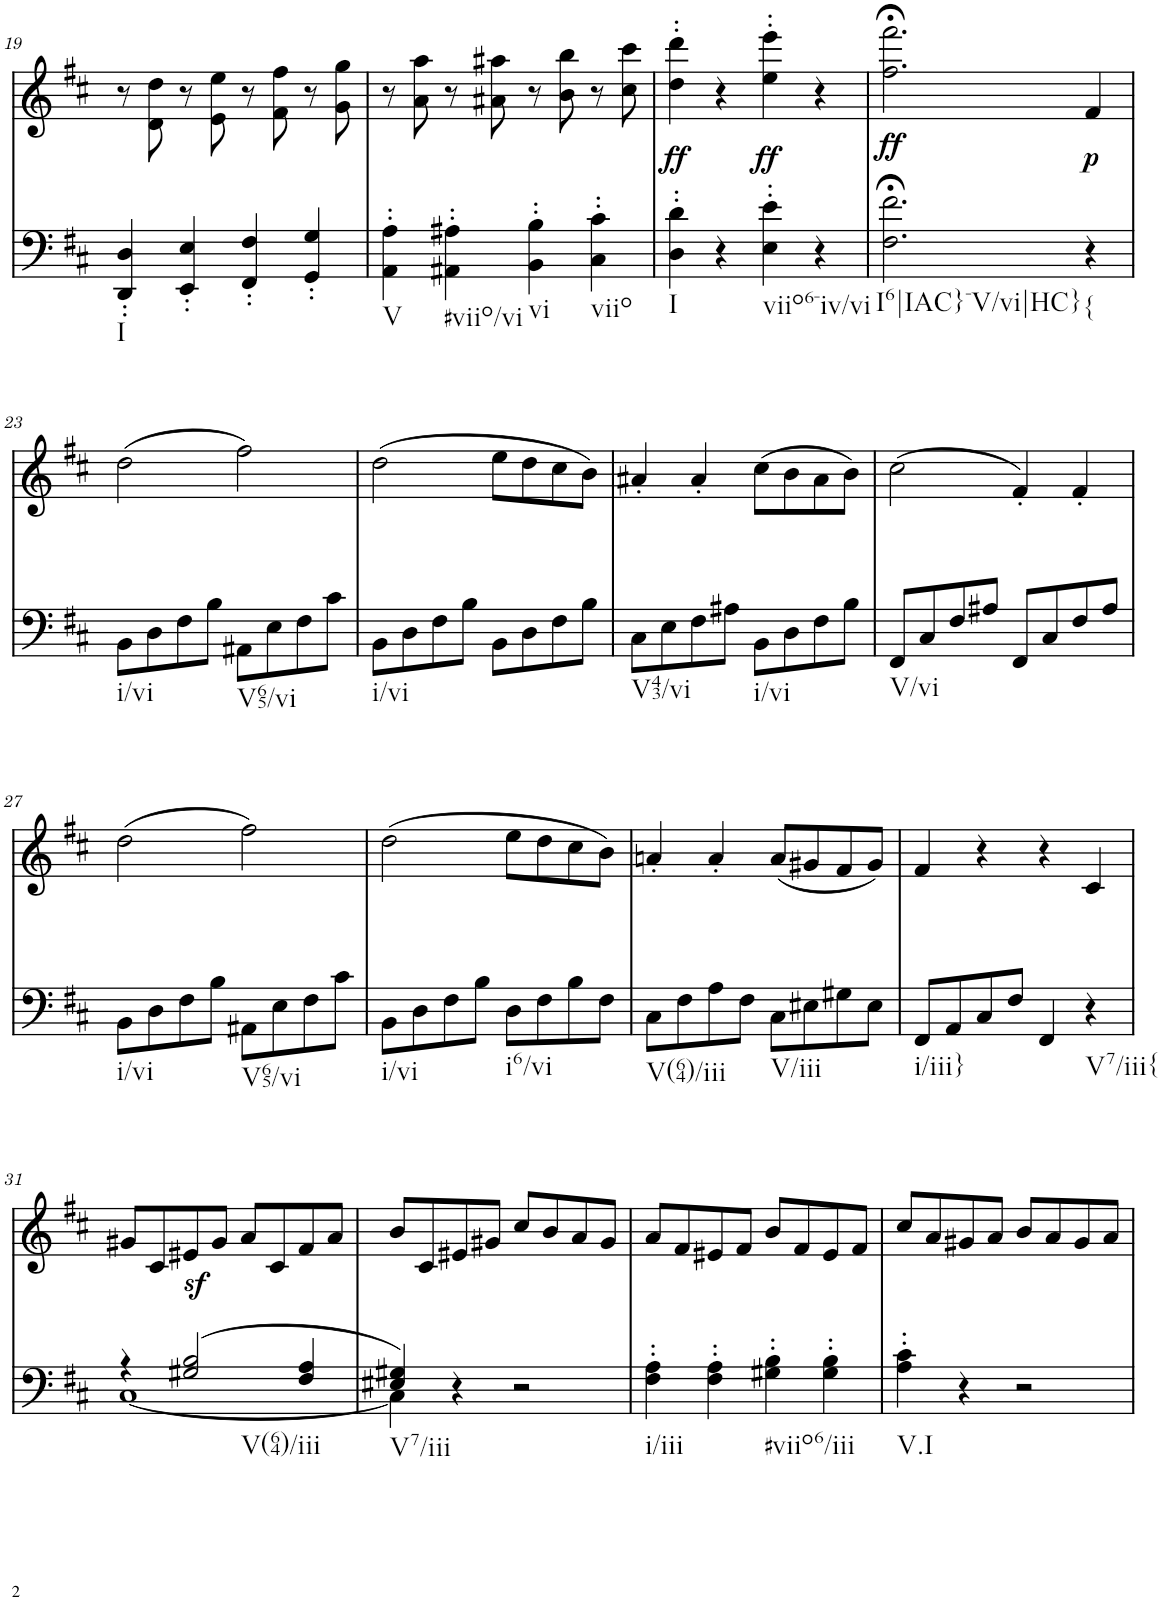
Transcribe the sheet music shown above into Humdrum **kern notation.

**kern	**kern	**text	**dynam
*part2	*part1	*part1	*part1
*staff2	*staff1	*staff1	*staff1
*I"piano	*I"piano	*	*
*I'Pno	*I'Pno	*	*
!!LO:PB:g=z
*clefF4	*clefG2	*	*
*k[f#c#]	*k[f#c#]	*	*
*D:	*D:	*	*
*M4/4	*M4/4	*	*
=19	=19	=19	=19
!LO:TX:b:t=I	!	!	!
4DD/' 4D/'	8r	.	.
.	8d\ 8dd\	.	.
4EE/' 4E/'	8r	.	.
.	8e\ 8ee\	.	.
4FF#/' 4F#/'	8r	.	.
.	8f#\ 8ff#\	.	.
4GG/' 4G/'	8r	.	.
.	8g\ 8gg\	.	.
=20	=20	=20	=20
!LO:TX:b:t=V	!	!	!
4AA\' 4A\'	8r	.	.
.	8a\ 8aa\	.	.
!LO:TX:b:t=#viio/vi	!	!	!
4AA#X\' 4A#X\'	8r	.	.
.	8a#X\ 8aa#X\	.	.
!LO:TX:b:t=vi	!	!	!
4BB\' 4B\'	8r	.	.
.	8b\ 8bb\	.	.
!LO:TX:b:t=viio	!	!	!
4C#\' 4c#\'	8r	.	.
.	8cc#\ 8ccc#\	.	.
=21	=21	=21	=21
!LO:TX:b:t=I	!	!	!
!	!	!LO:LY:b	!LO:DY:b
4D\' 4d\'	4dd\' 4ddd\'	ff	ff
4r	4r	.	.
!LO:TX:b:t=viio6-iv/vi	!	!	!
!	!	!LO:LY:b	!LO:DY:b
4E\' 4e\'	4ee\' 4eee\'	ff	ff
4r	4r	.	.
=22	=22	=22	=22
!LO:TX:b:t=I6|IAC}-V/vi|HC}	!	!	!
!	!	!LO:LY:b	!LO:DY:b
2.F#\;< 2.f#\;<	2.ff#\;< 2.fff#\;<	ff	ff
!LO:TX:b:t={	!	!	!
!	!	!LO:LY:b	!LO:DY:b
4r	4f#/	p	p
!!LO:LB:g=z
=23	=23	=23	=23
!LO:TX:b:t=i/vi	!	!	!
8BB\L	(2dd\	.	.
8D\	.	.	.
8F#\	.	.	.
8B\J	.	.	.
!LO:TX:b:t=V65/vi	!	!	!
8AA#X\L	2ff#\)	.	.
8E\	.	.	.
8F#\	.	.	.
8c#\J	.	.	.
=24	=24	=24	=24
!LO:TX:b:t=i/vi	!	!	!
8BB\L	(2dd\	.	.
8D\	.	.	.
8F#\	.	.	.
8B\J	.	.	.
8BB\L	8ee\L	.	.
8D\	8dd\	.	.
8F#\	8cc#\	.	.
8B\J	8b\J)	.	.
=25	=25	=25	=25
!LO:TX:b:t=V43/vi	!	!	!
8C#\L	4a#X'/	.	.
8E\	.	.	.
8F#\	4a#'/	.	.
8A#X\J	.	.	.
!LO:TX:b:t=i/vi	!	!	!
8BB\L	(8cc#\L	.	.
8D\	8b\	.	.
8F#\	8a#\	.	.
8B\J	8b\J)	.	.
=26	=26	=26	=26
!LO:TX:b:t=V/vi	!	!	!
8FF#/L	(2cc#\	.	.
8C#/	.	.	.
8F#/	.	.	.
8A#X/J	.	.	.
8FF#/L	4f#'/)	.	.
8C#/	.	.	.
8F#/	4f#'/	.	.
8A#/J	.	.	.
!!LO:LB:g=z
=27	=27	=27	=27
!LO:TX:b:t=i/vi	!	!	!
8BB\L	(2dd\	.	.
8D\	.	.	.
8F#\	.	.	.
8B\J	.	.	.
!LO:TX:b:t=V65/vi	!	!	!
8AA#X\L	2ff#\)	.	.
8E\	.	.	.
8F#\	.	.	.
8c#\J	.	.	.
=28	=28	=28	=28
!LO:TX:b:t=i/vi	!	!	!
8BB\L	(2dd\	.	.
8D\	.	.	.
8F#\	.	.	.
8B\J	.	.	.
!LO:TX:b:t=i6/vi	!	!	!
8D\L	8ee\L	.	.
8F#\	8dd\	.	.
8B\	8cc#\	.	.
8F#\J	8b\J)	.	.
=29	=29	=29	=29
!LO:TX:b:t=V(64)/iii	!	!	!
8C#\L	4an'/	.	.
8F#\	.	.	.
8A\	4a'/	.	.
8F#\J	.	.	.
!LO:TX:b:t=V/iii	!	!	!
8C#\L	(8a/L	.	.
8E#X\	8g#X/	.	.
8G#X\	8f#/	.	.
8E#\J	8g#/J)	.	.
=30	=30	=30	=30
!LO:TX:b:t=i/iii}	!	!	!
8FF#/L	4f#/	.	.
8AA/	.	.	.
8C#/	4r	.	.
8F#/J	.	.	.
4FF#/	4r	.	.
!LO:TX:b:t=V7/iii{	!	!	!
4r	4c#/	.	.
!!LO:LB:g=z
=31	=31	=31	=31
*^	*	*	*
4r	[1C#	8g#X/L	.	.
.	.	8c#/	.	.
!LO:TX:b:t=V(64)/iii	!	!	!	!
(2G#X/ 2B/	.	8e#Xz</	.	.
.	.	8g#/J	.	.
.	.	8a/L	.	.
.	.	8c#/	.	.
4F#/ 4A/	.	8f#/	.	.
.	.	8a/J	.	.
=32	=32	=32	=32	=32
!LO:TX:b:t=V7/iii	!	!	!	!
4E#X/ 4G#X/)	4C#\]	8b/L	.	.
.	.	8c#/	.	.
4r	2.ryy	8e#X/	.	.
.	.	8g#X/J	.	.
2r	.	8cc#/L	.	.
.	.	8b/	.	.
.	.	8a/	.	.
.	.	8g#/J	.	.
*v	*v	*	*	*
=33	=33	=33	=33
!LO:TX:b:t=i/iii	!	!	!
4F#\' 4A\'	8a/L	.	.
.	8f#/	.	.
4F#\' 4A\'	8e#X/	.	.
.	8f#/J	.	.
!LO:TX:b:t=#viio6/iii	!	!	!
4G#X\' 4B\'	8b/L	.	.
.	8f#/	.	.
4G#\' 4B\'	8e#/	.	.
.	8f#/J	.	.
=34	=34	=34	=34
!LO:TX:b:t=V.I	!	!	!
4A\' 4c#\'	8cc#/L	.	.
.	8a/	.	.
4r	8g#X/	.	.
.	8a/J	.	.
2r	8b/L	.	.
.	8a/	.	.
.	8g#/	.	.
.	8a/J	.	.
=	=	=	=
*-	*-	*-	*-
